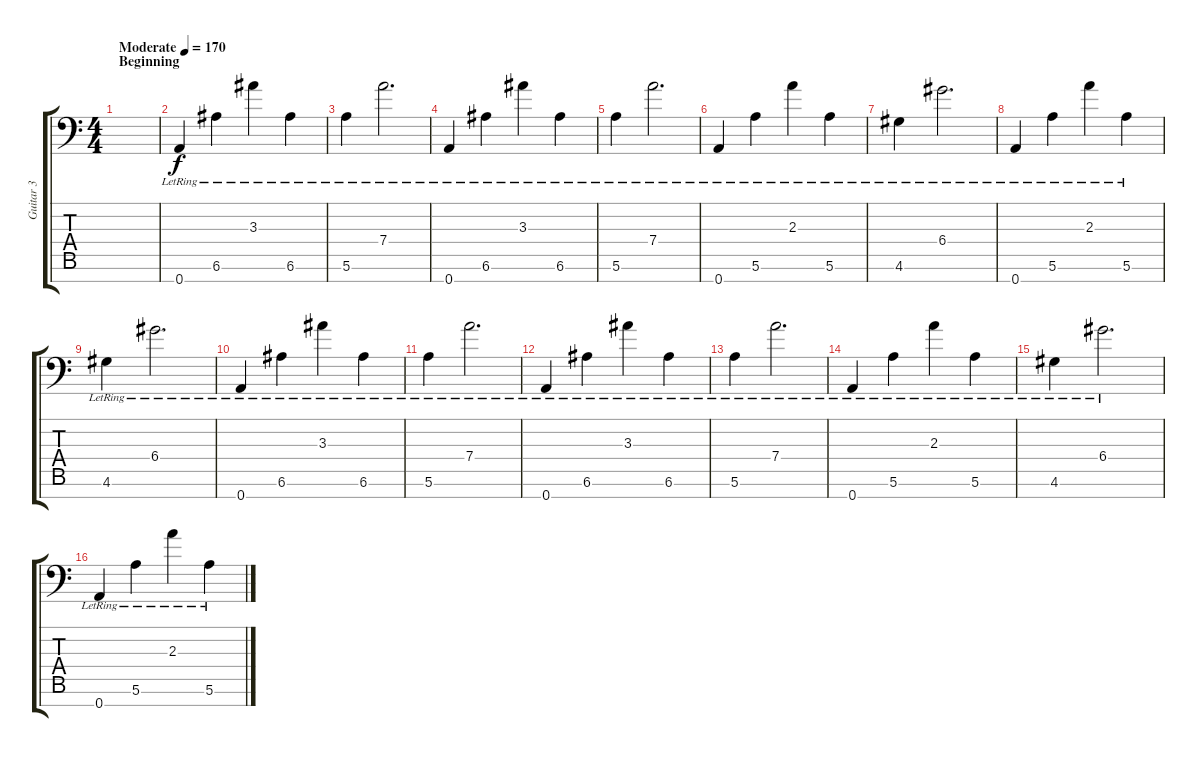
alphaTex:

\track ("Guitar 3" "Guitar 3") {instrument overdrivenguitar}
\staff {score tabs}
\tuning (E4 B3 G3 D3 A2 E2 A1) {hide}
\ts (4 4)
\section ("" "Beginning")
\tempo (170 "Moderate")
\clef f4
\ks c
|
0.7{lr}.4 6.6{lr}.4 3.3{lr}.4 6.6{lr}.4 |
5.6{lr}.4 7.4{lr}.2{d} |
0.7{lr}.4 6.6{lr}.4 3.3{lr}.4 6.6{lr}.4 |
5.6{lr}.4 7.4{lr}.2{d} |
0.7{lr}.4 5.6{lr}.4 2.3{lr}.4 5.6{lr}.4 |
4.6{lr}.4 6.4{lr}.2{d} |
0.7{lr}.4 5.6{lr}.4 2.3{lr}.4 5.6{lr}.4 |
4.6{lr}.4 6.4{lr}.2{d} |
0.7{lr}.4 6.6{lr}.4 3.3{lr}.4 6.6{lr}.4 |
5.6{lr}.4 7.4{lr}.2{d} |
0.7{lr}.4 6.6{lr}.4 3.3{lr}.4 6.6{lr}.4 |
5.6{lr}.4 7.4{lr}.2{d} |
0.7{lr}.4 5.6{lr}.4 2.3{lr}.4 5.6{lr}.4 |
4.6{lr}.4 6.4{lr}.2{d} |
0.7{lr}.4 5.6{lr}.4 2.3{lr}.4 5.6{lr}.4
